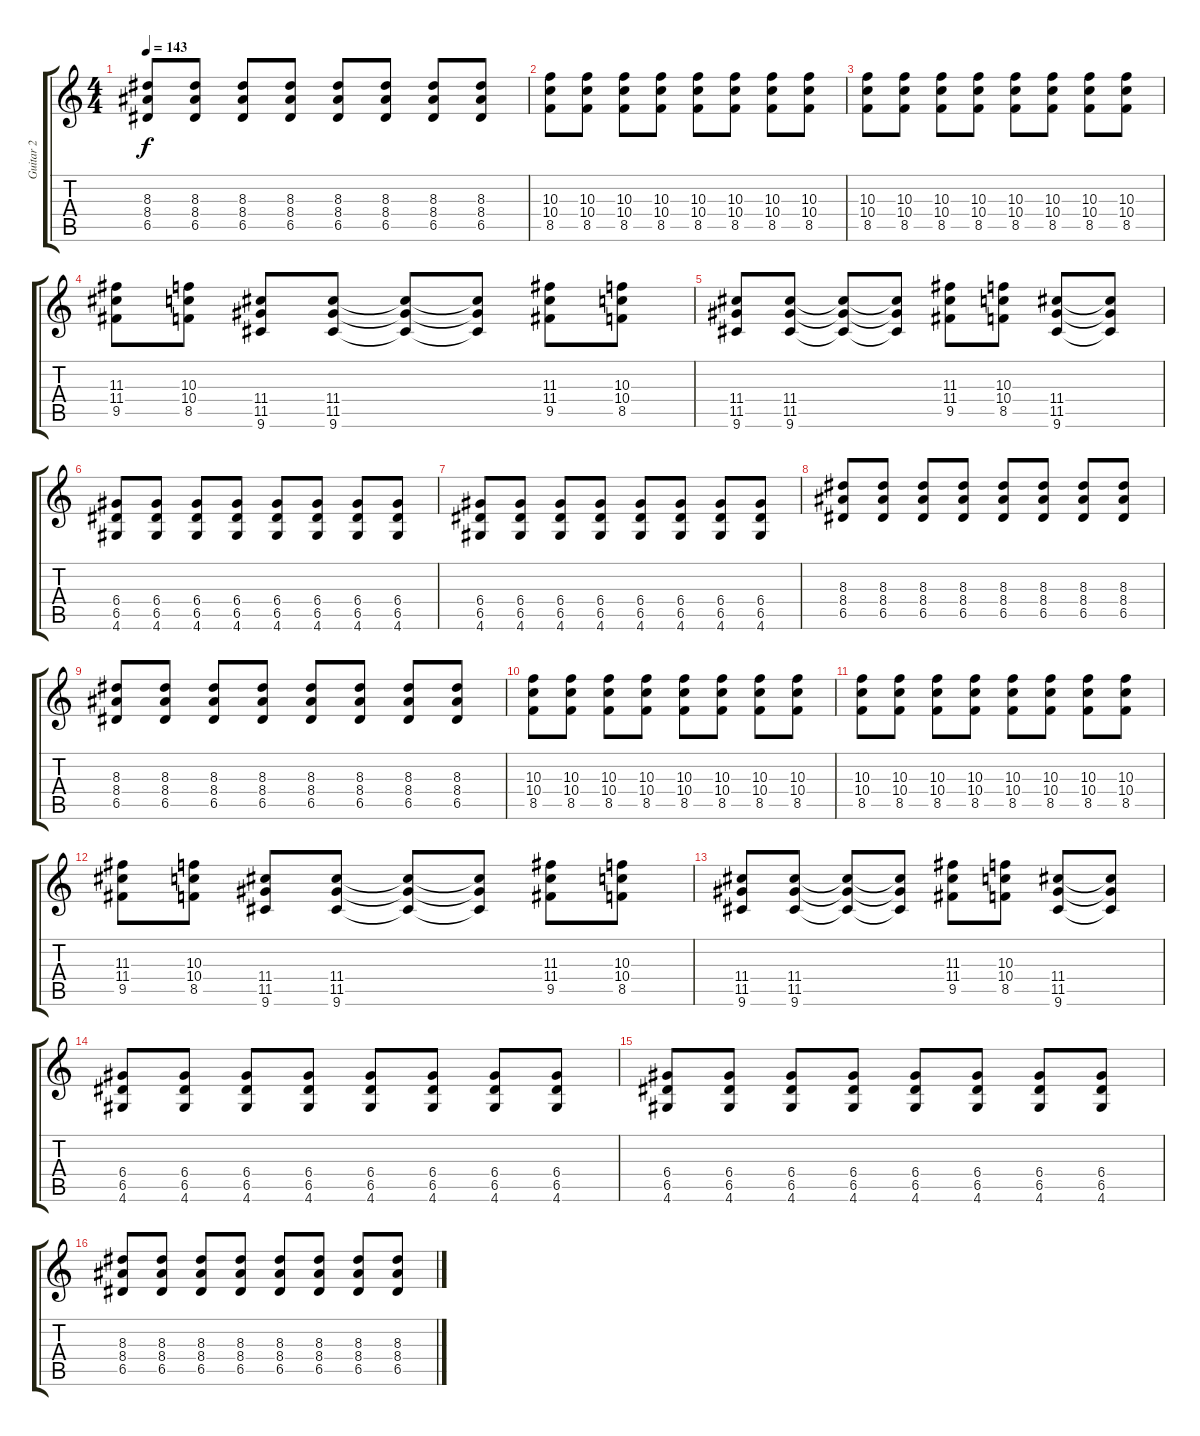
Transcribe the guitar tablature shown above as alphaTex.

\track ("Guitar 2" "Guitar 2") {instrument distortionguitar}
\staff {score tabs}
\tuning (E4 B3 G3 D3 A2 E2) {hide}
\ts (4 4)
\tempo 143
\clef g2
\ks c
(8.3 8.4 6.5).8{dy f} (8.3 8.4 6.5).8 (8.3 8.4 6.5).8 (8.3 8.4 6.5).8 (8.3 8.4 6.5).8 (8.3 8.4 6.5).8 (8.3 8.4 6.5).8 (8.3 8.4 6.5).8 |
(10.3 10.4 8.5).8 (10.3 10.4 8.5).8 (10.3 10.4 8.5).8 (10.3 10.4 8.5).8 (10.3 10.4 8.5).8 (10.3 10.4 8.5).8 (10.3 10.4 8.5).8 (10.3 10.4 8.5).8 |
(10.3 10.4 8.5).8 (10.3 10.4 8.5).8 (10.3 10.4 8.5).8 (10.3 10.4 8.5).8 (10.3 10.4 8.5).8 (10.3 10.4 8.5).8 (10.3 10.4 8.5).8 (10.3 10.4 8.5).8 |
(11.3 11.4 9.5).8 (10.3 10.4 8.5).8 (11.4 11.5 9.6).8 (11.4 11.5 9.6).8 (11.4{t} 11.5{t} 9.6{t}).8 (11.4{t} 11.5{t} 9.6{t}).8 (11.3 11.4 9.5).8 (10.3 10.4 8.5).8 |
(11.4 11.5 9.6).8 (11.4 11.5 9.6).8 (11.4{t} 11.5{t} 9.6{t}).8 (11.4{t} 11.5{t} 9.6{t}).8 (11.3 11.4 9.5).8 (10.3 10.4 8.5).8 (11.4 11.5 9.6).8 (11.4{t} 11.5{t} 9.6{t}).8 |
(6.4 6.5 4.6).8 (6.4 6.5 4.6).8 (6.4 6.5 4.6).8 (6.4 6.5 4.6).8 (6.4 6.5 4.6).8 (6.4 6.5 4.6).8 (6.4 6.5 4.6).8 (6.4 6.5 4.6).8 |
(6.4 6.5 4.6).8 (6.4 6.5 4.6).8 (6.4 6.5 4.6).8 (6.4 6.5 4.6).8 (6.4 6.5 4.6).8 (6.4 6.5 4.6).8 (6.4 6.5 4.6).8 (6.4 6.5 4.6).8 |
(8.3 8.4 6.5).8 (8.3 8.4 6.5).8 (8.3 8.4 6.5).8 (8.3 8.4 6.5).8 (8.3 8.4 6.5).8 (8.3 8.4 6.5).8 (8.3 8.4 6.5).8 (8.3 8.4 6.5).8 |
(8.3 8.4 6.5).8 (8.3 8.4 6.5).8 (8.3 8.4 6.5).8 (8.3 8.4 6.5).8 (8.3 8.4 6.5).8 (8.3 8.4 6.5).8 (8.3 8.4 6.5).8 (8.3 8.4 6.5).8 |
(10.3 10.4 8.5).8 (10.3 10.4 8.5).8 (10.3 10.4 8.5).8 (10.3 10.4 8.5).8 (10.3 10.4 8.5).8 (10.3 10.4 8.5).8 (10.3 10.4 8.5).8 (10.3 10.4 8.5).8 |
(10.3 10.4 8.5).8 (10.3 10.4 8.5).8 (10.3 10.4 8.5).8 (10.3 10.4 8.5).8 (10.3 10.4 8.5).8 (10.3 10.4 8.5).8 (10.3 10.4 8.5).8 (10.3 10.4 8.5).8 |
(11.3 11.4 9.5).8 (10.3 10.4 8.5).8 (11.4 11.5 9.6).8 (11.4 11.5 9.6).8 (11.4{t} 11.5{t} 9.6{t}).8 (11.4{t} 11.5{t} 9.6{t}).8 (11.3 11.4 9.5).8 (10.3 10.4 8.5).8 |
(11.4 11.5 9.6).8 (11.4 11.5 9.6).8 (11.4{t} 11.5{t} 9.6{t}).8 (11.4{t} 11.5{t} 9.6{t}).8 (11.3 11.4 9.5).8 (10.3 10.4 8.5).8 (11.4 11.5 9.6).8 (11.4{t} 11.5{t} 9.6{t}).8 |
(6.4 6.5 4.6).8 (6.4 6.5 4.6).8 (6.4 6.5 4.6).8 (6.4 6.5 4.6).8 (6.4 6.5 4.6).8 (6.4 6.5 4.6).8 (6.4 6.5 4.6).8 (6.4 6.5 4.6).8 |
(6.4 6.5 4.6).8 (6.4 6.5 4.6).8 (6.4 6.5 4.6).8 (6.4 6.5 4.6).8 (6.4 6.5 4.6).8 (6.4 6.5 4.6).8 (6.4 6.5 4.6).8 (6.4 6.5 4.6).8 |
(8.3 8.4 6.5).8 (8.3 8.4 6.5).8 (8.3 8.4 6.5).8 (8.3 8.4 6.5).8 (8.3 8.4 6.5).8 (8.3 8.4 6.5).8 (8.3 8.4 6.5).8 (8.3 8.4 6.5).8
